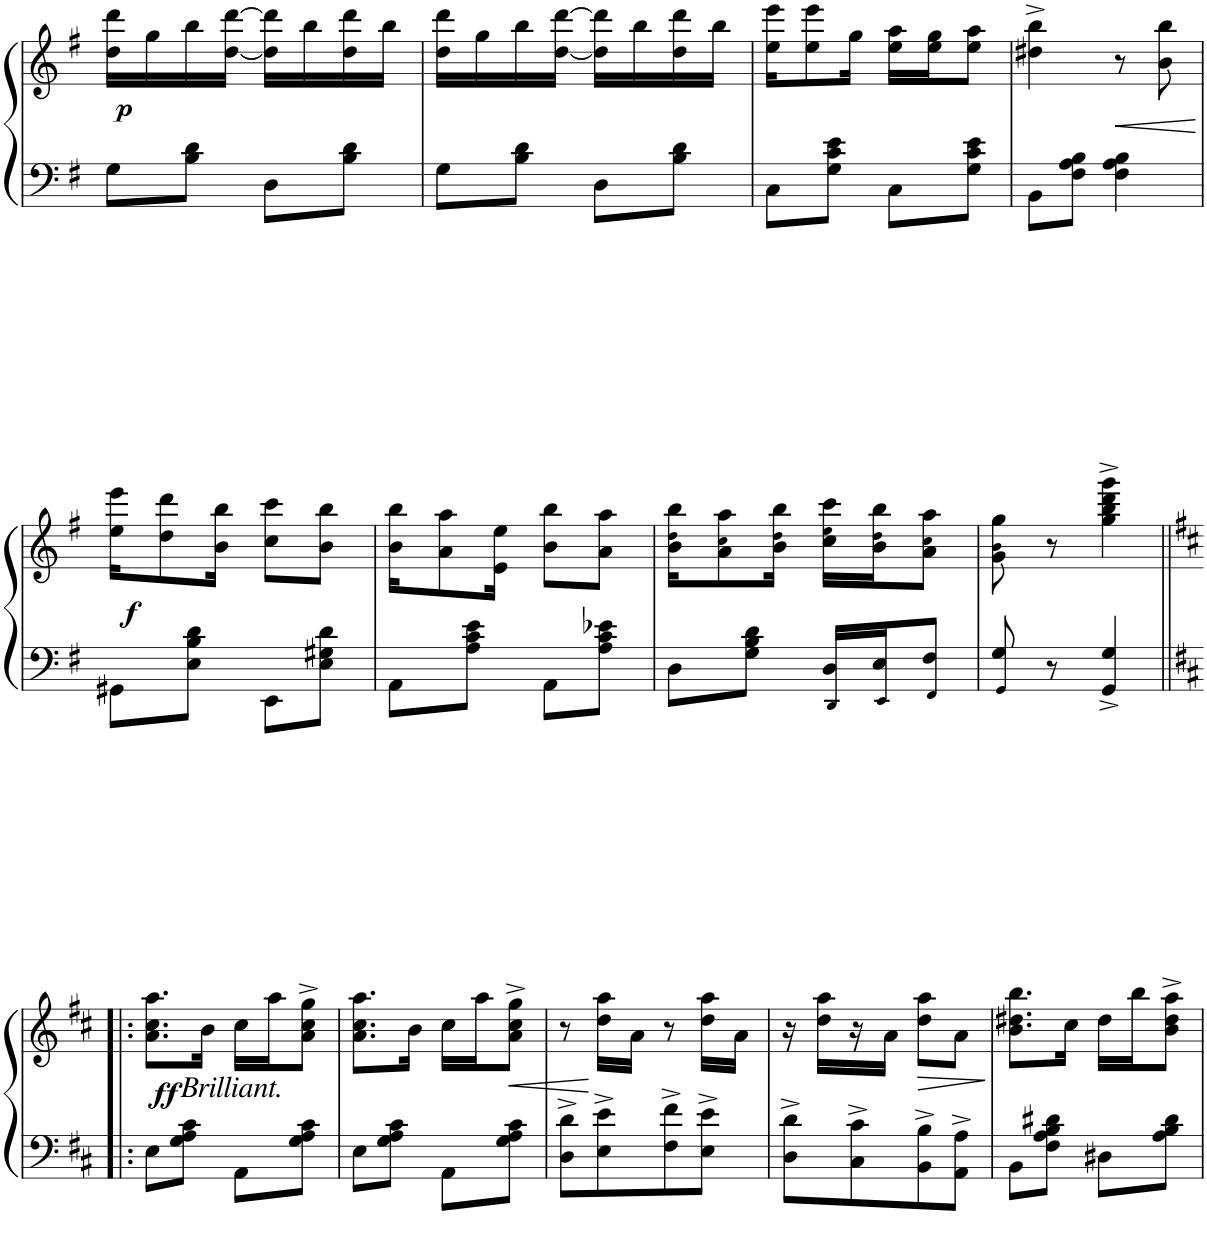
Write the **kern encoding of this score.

**kern	**kern	**dynam
*part1	*part1	*part1
*staff2	*staff1	*staff1/2
*I"Piano	*	*
*I'Pno.	*	*
!!LO:PB:g=z
*clefF4	*clefG2	*
*k[f#]	*k[f#]	*
*M2/4	*M2/4	*
=70	=70	=70
!	!	!LO:DY:b
8G\L	16dd\ 16ddd\LL	p
.	16gg\	.
8B\ 8d\J	16bb\	.
.	[16dd\ [16ddd\JJ	.
8D\L	16dd\] 16ddd\]LL	.
.	16bb\	.
8B\ 8d\J	16dd\ 16ddd\	.
.	16bb\JJ	.
=71	=71	=71
8G\L	16dd\ 16ddd\LL	.
.	16gg\	.
8B\ 8d\J	16bb\	.
.	[16dd\ [16ddd\JJ	.
8D\L	16dd\] 16ddd\]LL	.
.	16bb\	.
8B\ 8d\J	16dd\ 16ddd\	.
.	16bb\JJ	.
=72	=72	=72
8C\L	16ee\ 16eee\KL	.
.	8ee\ 8eee\	.
8G\ 8c\ 8e\J	.	.
.	16gg\Jk	.
8C\L	16ee\ 16aa\LL	.
.	16ee\ 16gg\J	.
8G\ 8c\ 8e\J	8ee\ 8aa\J	.
=73	=73	=73
8BB\L	4dd#X\^> 4bb\^>	.
8F#\ 8A\ 8B\J	.	.
!	!	!LO:HP:b
4F#\ 4A\ 4B\	8r	<
.	8b\ 8bb\	.
.	.	[
!!LO:LB:g=z
=74	=74	=74
!	!	!LO:DY:b
8GG#X\L	16ee\ 16eee\KL	f
.	8dd\ 8ddd\	.
8E\ 8B\ 8d\J	.	.
.	16b\ 16bb\Jk	.
8EE\L	8cc\ 8ccc\L	.
8E\ 8G#X\ 8d\J	8b\ 8bb\J	.
=75	=75	=75
8AA\L	16b\ 16bb\KL	.
.	8a\ 8aa\	.
8A\ 8c\ 8e\J	.	.
.	16e\ 16ee\Jk	.
8AA\L	8b\ 8bb\L	.
8A\ 8c\ 8e-X\J	8a\ 8aa\J	.
=76	=76	=76
8D\L	16b\ 16dd!\ 16bb\KL	.
.	8a\ 8cc!\ 8aa\	.
8G\ 8B\ 8d\J	.	.
.	16b\ 16dd!\ 16bb\Jk	.
16DD!/ 16D/LL	16cc\ 16ee!\ 16ccc\LL	.
16EE!/ 16E/J	16b\ 16dd!\ 16bb\J	.
8FF#!/ 8F#/J	8a\ 8cc!\ 8aa\J	.
=77	=77	=77
8GG!/ 8G/	8g\ 8b!\ 8gg\	.
8r	8r	.
4GG/^< 4G/^<	4gg\^ 4bb\^ 4ddd\^ 4ggg\^	.
!!LO:LB:g=z
=78!|:	=78!|:	=78!|:
*k[f#c#]	*k[f#c#]	*
!	!LO:TX:b:i:t=Brilliant.	!
!	!	!LO:DY:b
8E\L	8.a\ 8.cc#\ 8.aa\L	ff
8G\ 8A\ 8c#\J	.	.
.	16b\Jk	.
8AA\L	16cc#\LL	.
.	16aa\J	.
8G\ 8A\ 8c#\J	8a\^> 8cc#\^> 8gg\^>J	.
=79	=79	=79
8E\L	8.a\ 8.cc#\ 8.aa\L	.
8G\ 8A\ 8c#\J	.	.
.	16b\Jk	.
8AA\L	16cc#\LL	.
.	16aa\J	.
!	!	!LO:HP:b
8G\ 8A\ 8c#\J	8a\^> 8cc#\^> 8gg\^>J	<
=80	=80	=80
8D\^> 8d\^>L	8r	.
8E\^> 8e\^>	16dd\ 16aa\LL	[
.	16a\JJ	.
8F#\^> 8f#\^>	8r	.
8E\^> 8e\^>J	16dd\ 16aa\LL	.
.	16a\JJ	.
=81	=81	=81
8D\^> 8d\^>L	16r	.
.	16dd\ 16aa\LL	.
8C#\^> 8c#\^>	16r	.
.	16a\JJ	.
!	!	!LO:HP:b
8BB\^> 8B\^>	8dd\ 8aa\L	>
8AA\^> 8A\^>J	8a\J	.
.	.	]
=82	=82	=82
8BB\L	8.b\ 8.dd#X\ 8.bb\L	.
8F#\ 8A\ 8B\ 8d#X\J	.	.
.	16cc#\Jk	.
8D#X\L	16dd#\LL	.
.	16bb\J	.
8A\ 8B\ 8d#\J	8b\^> 8dd#\^> 8aa\^>J	.
=	=	=
*-	*-	*-
